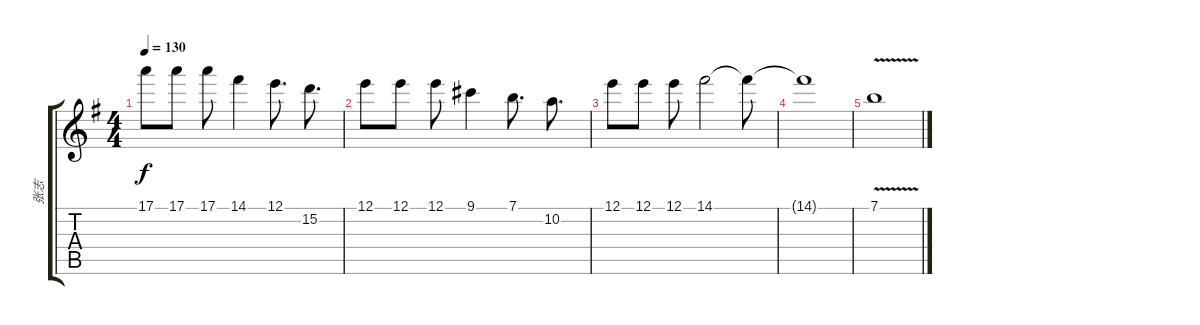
\track ("张志" "张志") {instrument distortionguitar}
\staff {score tabs}
\tuning (E4 B3 G3 D3 A2 E2) {hide}
\ts (4 4)
\tempo 130
\clef g2
\ks g
17.1.8{dy f} 17.1.8 17.1.8 14.1.4 12.1.8{d} 15.2.8{d} |
12.1.8 12.1.8 12.1.8 9.1.4 7.1.8{d} 10.2.8{d} |
12.1.8 12.1.8 12.1.8 14.1.2 14.1{t}.8 |
14.1{t}.1 |
7.1{v}.1
